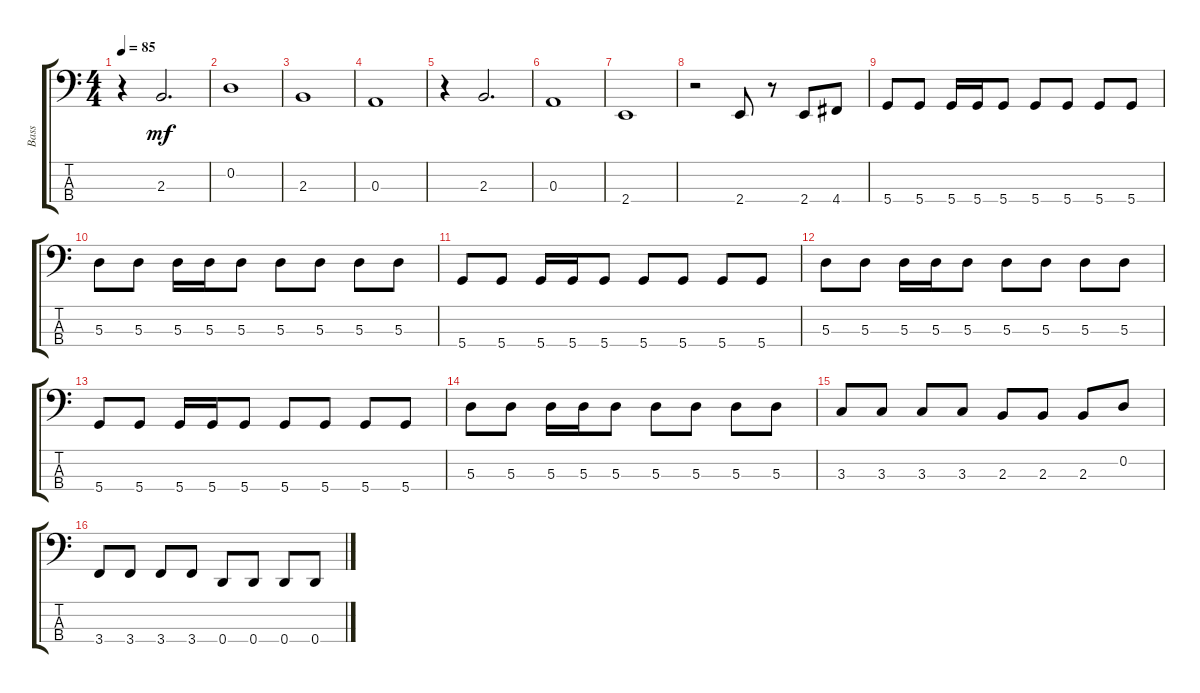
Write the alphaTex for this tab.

\track ("Bass" "Bass") {instrument electricbassfinger}
\staff {score tabs}
\tuning (G2 D2 A1 D1) {hide}
\ts (4 4)
\tempo 85
\clef f4
\ks c
r.4{dy mf} 2.3.2{d} |
0.2.1 |
2.3.1 |
0.3.1 |
r.4 2.3.2{d} |
0.3.1 |
2.4.1 |
r.2 2.4.8 r.8 2.4.8 4.4.8 |
5.4.8 5.4.8 5.4.16 5.4.16 5.4.8 5.4.8 5.4.8 5.4.8 5.4.8 |
5.3.8 5.3.8 5.3.16 5.3.16 5.3.8 5.3.8 5.3.8 5.3.8 5.3.8 |
5.4.8 5.4.8 5.4.16 5.4.16 5.4.8 5.4.8 5.4.8 5.4.8 5.4.8 |
5.3.8 5.3.8 5.3.16 5.3.16 5.3.8 5.3.8 5.3.8 5.3.8 5.3.8 |
5.4.8 5.4.8 5.4.16 5.4.16 5.4.8 5.4.8 5.4.8 5.4.8 5.4.8 |
5.3.8 5.3.8 5.3.16 5.3.16 5.3.8 5.3.8 5.3.8 5.3.8 5.3.8 |
3.3.8 3.3.8 3.3.8 3.3.8 2.3.8 2.3.8 2.3.8 0.2.8 |
3.4.8 3.4.8 3.4.8 3.4.8 0.4.8 0.4.8 0.4.8 0.4.8
